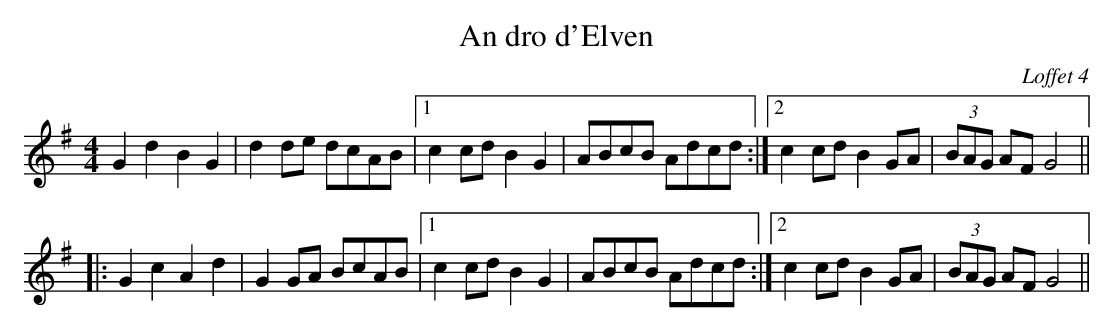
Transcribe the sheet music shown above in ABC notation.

X:1
T:An dro d'Elven
C:Loffet 4
M:4/4
L:1/8
K:G
G2d2B2G2|d2 de dcAB|1 c2cd B2G2|\
ABcB Adcd:|2 c2cd B2GA|(3BAG AFG4||
|: G2c2A2d2|G2 GA BcAB|1 c2 cd B2G2|\
ABcB Adcd:|2 c2 cd B2GA|(3BAG AFG4||
